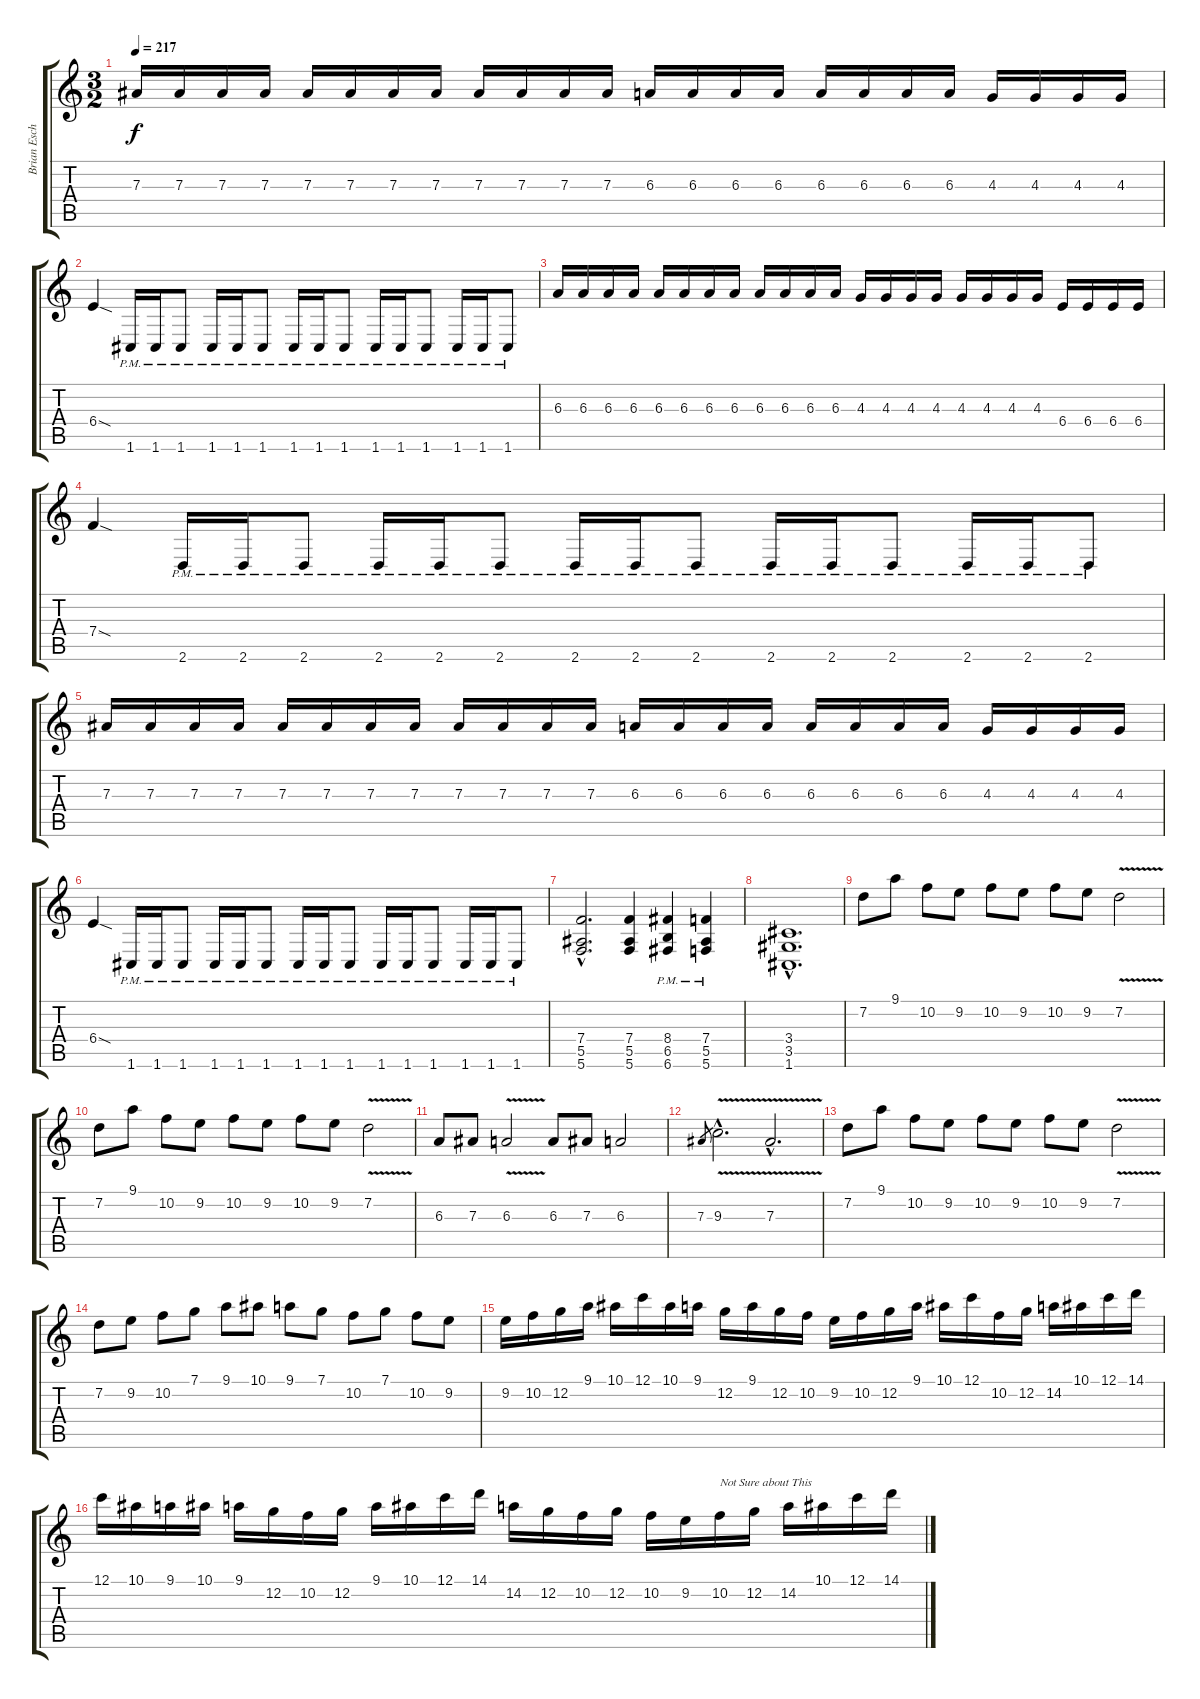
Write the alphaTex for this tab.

\track ("Brian Eschbach (Lead Guitar)" "Brian Esch") {instrument distortionguitar}
\staff {score tabs}
\tuning (C4 G3 Eb3 Bb2 F2 C2) {hide}
\ts (3 2)
\tempo 217
\clef g2
\ks c
7.3.16{dy f} 7.3.16 7.3.16 7.3.16 7.3.16 7.3.16 7.3.16 7.3.16 7.3.16 7.3.16 7.3.16 7.3.16 6.3.16 6.3.16 6.3.16 6.3.16 6.3.16 6.3.16 6.3.16 6.3.16 4.3.16 4.3.16 4.3.16 4.3.16 |
6.4{sod}.4 1.6{pm}.16 1.6{pm}.16 1.6{pm}.8 1.6{pm}.16 1.6{pm}.16 1.6{pm}.8 1.6{pm}.16 1.6{pm}.16 1.6{pm}.8 1.6{pm}.16 1.6{pm}.16 1.6{pm}.8 1.6{pm}.16 1.6{pm}.16 1.6{pm}.8 |
6.3.16 6.3.16 6.3.16 6.3.16 6.3.16 6.3.16 6.3.16 6.3.16 6.3.16 6.3.16 6.3.16 6.3.16 4.3.16 4.3.16 4.3.16 4.3.16 4.3.16 4.3.16 4.3.16 4.3.16 6.4.16 6.4.16 6.4.16 6.4.16 |
7.4{sod}.4 2.6{pm}.16 2.6{pm}.16 2.6{pm}.8 2.6{pm}.16 2.6{pm}.16 2.6{pm}.8 2.6{pm}.16 2.6{pm}.16 2.6{pm}.8 2.6{pm}.16 2.6{pm}.16 2.6{pm}.8 2.6{pm}.16 2.6{pm}.16 2.6{pm}.8 |
7.3.16 7.3.16 7.3.16 7.3.16 7.3.16 7.3.16 7.3.16 7.3.16 7.3.16 7.3.16 7.3.16 7.3.16 6.3.16 6.3.16 6.3.16 6.3.16 6.3.16 6.3.16 6.3.16 6.3.16 4.3.16 4.3.16 4.3.16 4.3.16 |
6.4{sod}.4 1.6{pm}.16 1.6{pm}.16 1.6{pm}.8 1.6{pm}.16 1.6{pm}.16 1.6{pm}.8 1.6{pm}.16 1.6{pm}.16 1.6{pm}.8 1.6{pm}.16 1.6{pm}.16 1.6{pm}.8 1.6{pm}.16 1.6{pm}.16 1.6{pm}.8 |
(7.4{hac} 5.5{hac} 5.6{hac}).2{d} (7.4 5.5 5.6).4 (8.4{pm} 6.5{pm} 6.6{pm}).4 (7.4{pm} 5.5{pm} 5.6{pm}).4 |
(3.4{hac} 3.5{hac} 1.6{hac}).1{d} |
7.2.8{balance 8} 9.1.8 10.2.8 9.2.8 10.2.8 9.2.8 10.2.8 9.2.8 7.2{v}.2 |
7.2.8{balance 8} 9.1.8 10.2.8 9.2.8 10.2.8 9.2.8 10.2.8 9.2.8 7.2{v}.2 |
6.3.8 7.3.8 6.3{v}.2 6.3.8 7.3.8 6.3.2 |
7.3.8{gr} 9.3{v hac}.2{d} 7.3{v hac}.2{d} |
7.2.8{balance 8} 9.1.8 10.2.8 9.2.8 10.2.8 9.2.8 10.2.8 9.2.8 7.2{v}.2 |
7.2.8 9.2.8 10.2.8 7.1.8 9.1.8 10.1.8 9.1.8 7.1.8 10.2.8 7.1.8 10.2.8 9.2.8 |
9.2.16 10.2.16 12.2.16 9.1.16 10.1.16 12.1.16 10.1.16 9.1.16 12.2.16 9.1.16 12.2.16 10.2.16 9.2.16 10.2.16 12.2.16 9.1.16 10.1.16 12.1.16 10.2.16 12.2.16 14.2.16 10.1.16 12.1.16 14.1.16 |
12.1.16 10.1.16 9.1.16 10.1.16 9.1.16 12.2.16 10.2.16 12.2.16 9.1.16 10.1.16 12.1.16 14.1.16 14.2.16 12.2.16 10.2.16 12.2.16 10.2.16 9.2.16 10.2.16{txt "Not Sure about This"} 12.2.16 14.2.16 10.1.16 12.1.16 14.1.16
